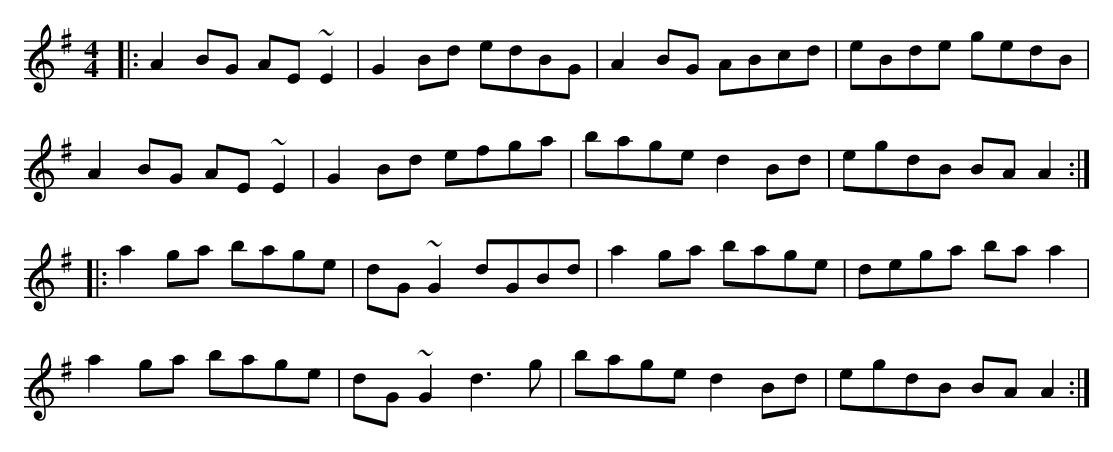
X:1
M:4/4
K:Ador
|:A2BG AE~E2|G2Bd edBG|A2BG ABcd|eBde gedB|
A2BG AE~E2|G2Bd efga|bage d2Bd|egdB BAA2:|
|:a2ga bage|dG~G2 dGBd|a2ga bage|dega baa2|
a2ga bage|dG~G2 d3g|bage d2Bd|egdB BAA2:|
